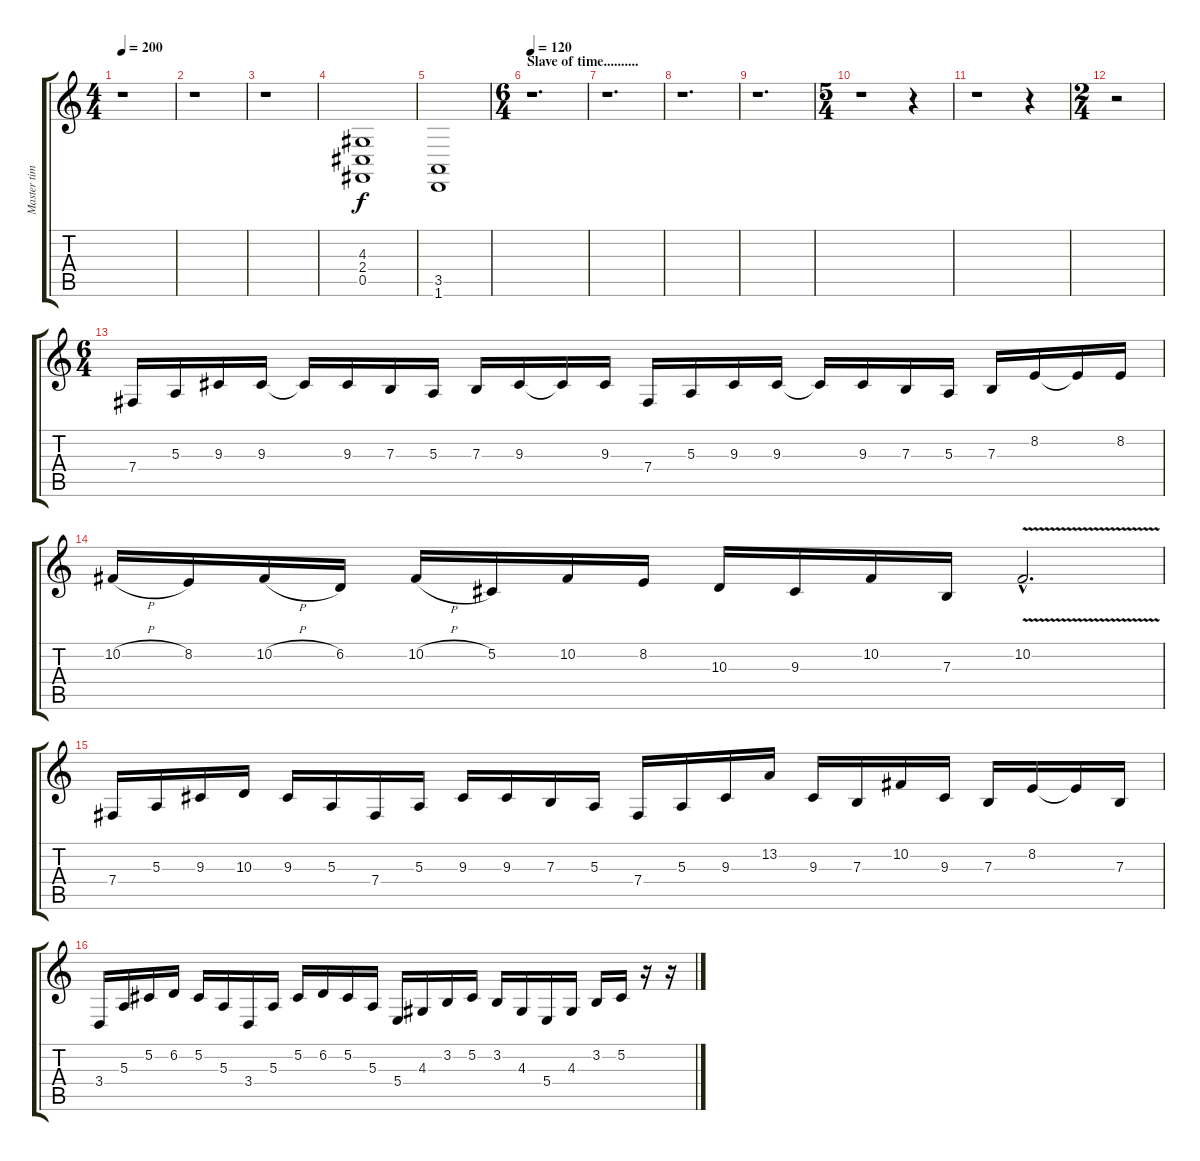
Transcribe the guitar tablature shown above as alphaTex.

\track ("Master time" "Master tim") {instrument pad1newage}
\staff {score tabs}
\tuning (Db4 Ab3 E3 B2 Gb2 Db2) {hide}
\ts (4 4)
\tempo 200
\clef g2
\ks c
r.1{dy f} |
r.1 |
r.1 |
(4.3 2.4 0.5).1 |
(3.5 1.6).1 |
\ts (6 4)
\section ("" "Slave of time..........")
\tempo 120
r.1{d} |
r.1{d} |
r.1{d} |
r.1{d} |
\ts (5 4)
r.1 r.4 |
r.1 r.4 |
\ts (2 4)
r.2 |
\ts (6 4)
7.4.16{volume 13 instrument pad1newage} 5.3.16 9.3.16 9.3.16 9.3{t}.16 9.3.16 7.3.16 5.3.16 7.3.16 9.3.16 9.3{t}.16 9.3.16 7.4.16 5.3.16 9.3.16 9.3.16 9.3{t}.16 9.3.16 7.3.16 5.3.16 7.3.16 8.2.16 8.2{t}.16 8.2.16 |
10.2{h}.16 8.2.16 10.2{h}.16 6.2.16 10.2{h}.16 5.2.16 10.2.16 8.2.16 10.3.16 9.3.16 10.2.16 7.3.16 10.2{v hac}.2{d} |
7.4.16 5.3.16 9.3.16 10.3.16 9.3.16 5.3.16 7.4.16 5.3.16 9.3.16 9.3.16 7.3.16 5.3.16 7.4.16 5.3.16 9.3.16 13.2.16 9.3.16 7.3.16 10.2.16 9.3.16 7.3.16 8.2.16 8.2{t}.16 7.3.16 |
3.4.16 5.3.16 5.2.16 6.2.16 5.2.16 5.3.16 3.4.16 5.3.16 5.2.16 6.2.16 5.2.16 5.3.16 5.4.16 4.3.16 3.2.16 5.2.16 3.2.16 4.3.16 5.4.16 4.3.16 3.2.16 5.2.16 r.16 r.16
